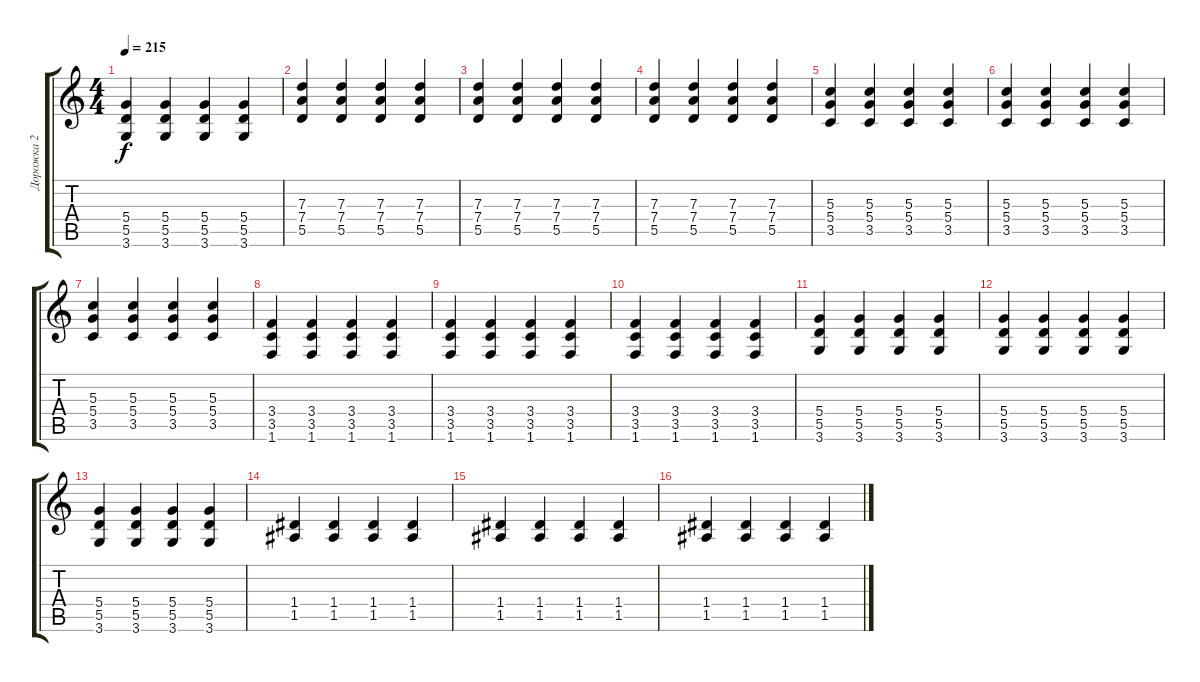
\track ("Дорожка 2" "Дорожка 2") {instrument distortionguitar}
\staff {score tabs}
\tuning (E4 B3 G3 D3 A2 E2) {hide}
\ts (4 4)
\tempo 215
\clef g2
\ks c
(5.4 5.5 3.6).4{dy f} (5.4 5.5 3.6).4 (5.4 5.5 3.6).4 (5.4 5.5 3.6).4 |
(7.3 7.4 5.5).4 (7.3 7.4 5.5).4 (7.3 7.4 5.5).4 (7.3 7.4 5.5).4 |
(7.3 7.4 5.5).4 (7.3 7.4 5.5).4 (7.3 7.4 5.5).4 (7.3 7.4 5.5).4 |
(7.3 7.4 5.5).4 (7.3 7.4 5.5).4 (7.3 7.4 5.5).4 (7.3 7.4 5.5).4 |
(5.3 5.4 3.5).4 (5.3 5.4 3.5).4 (5.3 5.4 3.5).4 (5.3 5.4 3.5).4 |
(5.3 5.4 3.5).4 (5.3 5.4 3.5).4 (5.3 5.4 3.5).4 (5.3 5.4 3.5).4 |
(5.3 5.4 3.5).4 (5.3 5.4 3.5).4 (5.3 5.4 3.5).4 (5.3 5.4 3.5).4 |
(3.4 3.5 1.6).4 (3.4 3.5 1.6).4 (3.4 3.5 1.6).4 (3.4 3.5 1.6).4 |
(3.4 3.5 1.6).4 (3.4 3.5 1.6).4 (3.4 3.5 1.6).4 (3.4 3.5 1.6).4 |
(3.4 3.5 1.6).4 (3.4 3.5 1.6).4 (3.4 3.5 1.6).4 (3.4 3.5 1.6).4 |
(5.4 5.5 3.6).4 (5.4 5.5 3.6).4 (5.4 5.5 3.6).4 (5.4 5.5 3.6).4 |
(5.4 5.5 3.6).4 (5.4 5.5 3.6).4 (5.4 5.5 3.6).4 (5.4 5.5 3.6).4 |
(5.4 5.5 3.6).4 (5.4 5.5 3.6).4 (5.4 5.5 3.6).4 (5.4 5.5 3.6).4 |
(1.4 1.5).4 (1.4 1.5).4 (1.4 1.5).4 (1.4 1.5).4 |
(1.4 1.5).4 (1.4 1.5).4 (1.4 1.5).4 (1.4 1.5).4 |
(1.4 1.5).4 (1.4 1.5).4 (1.4 1.5).4 (1.4 1.5).4
